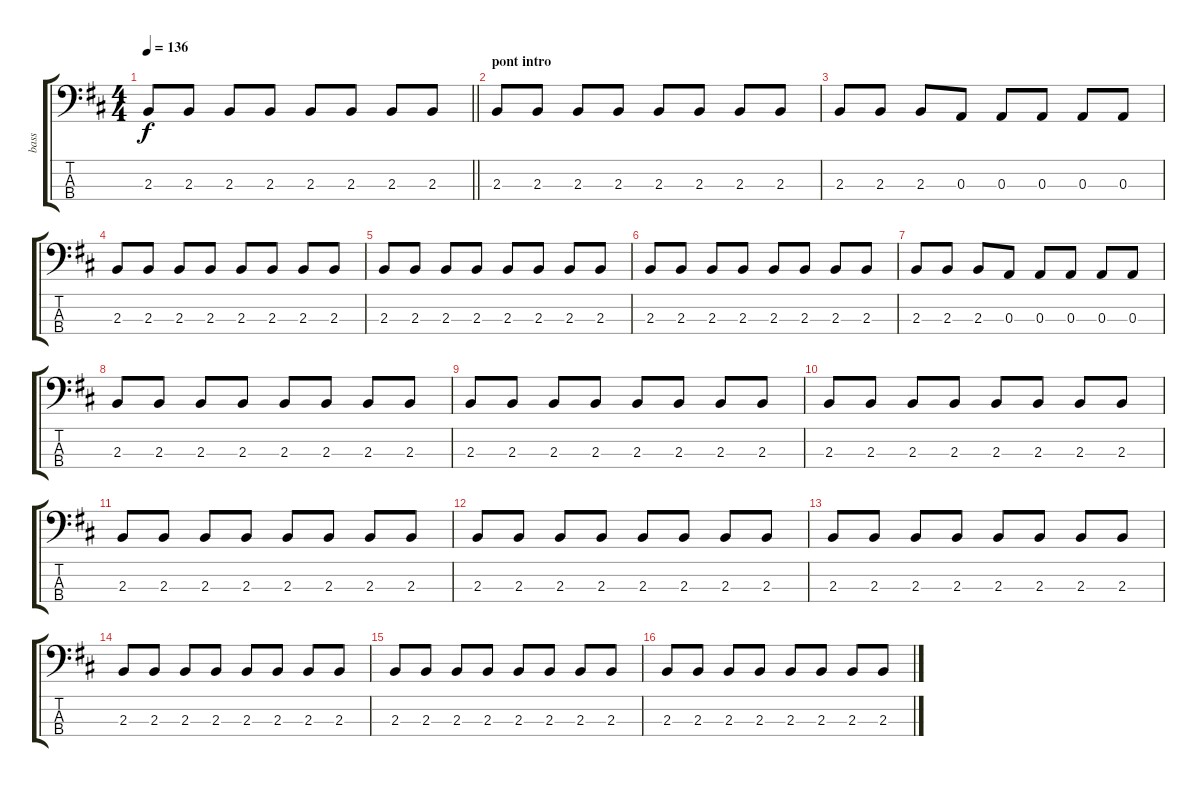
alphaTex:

\track ("bass" "bass") {instrument electricbassfinger}
\staff {score tabs}
\tuning (G2 D2 A1 E1) {hide}
\ts (4 4)
\tempo 136
\clef f4
\barLineRight lightlight
\ks d
2.3.8{dy f} 2.3.8 2.3.8 2.3.8 2.3.8 2.3.8 2.3.8 2.3.8 |
\section ("" "pont intro")
2.3.8 2.3.8 2.3.8 2.3.8 2.3.8 2.3.8 2.3.8 2.3.8 |
2.3.8 2.3.8 2.3.8 0.3.8 0.3.8 0.3.8 0.3.8 0.3.8 |
2.3.8 2.3.8 2.3.8 2.3.8 2.3.8 2.3.8 2.3.8 2.3.8 |
2.3.8 2.3.8 2.3.8 2.3.8 2.3.8 2.3.8 2.3.8 2.3.8 |
2.3.8 2.3.8 2.3.8 2.3.8 2.3.8 2.3.8 2.3.8 2.3.8 |
2.3.8 2.3.8 2.3.8 0.3.8 0.3.8 0.3.8 0.3.8 0.3.8 |
2.3.8 2.3.8 2.3.8 2.3.8 2.3.8 2.3.8 2.3.8 2.3.8 |
2.3.8 2.3.8 2.3.8 2.3.8 2.3.8 2.3.8 2.3.8 2.3.8 |
2.3.8 2.3.8 2.3.8 2.3.8 2.3.8 2.3.8 2.3.8 2.3.8 |
2.3.8 2.3.8 2.3.8 2.3.8 2.3.8 2.3.8 2.3.8 2.3.8 |
2.3.8 2.3.8 2.3.8 2.3.8 2.3.8 2.3.8 2.3.8 2.3.8 |
2.3.8 2.3.8 2.3.8 2.3.8 2.3.8 2.3.8 2.3.8 2.3.8 |
2.3.8 2.3.8 2.3.8 2.3.8 2.3.8 2.3.8 2.3.8 2.3.8 |
2.3.8 2.3.8 2.3.8 2.3.8 2.3.8 2.3.8 2.3.8 2.3.8 |
2.3.8 2.3.8 2.3.8 2.3.8 2.3.8 2.3.8 2.3.8 2.3.8
